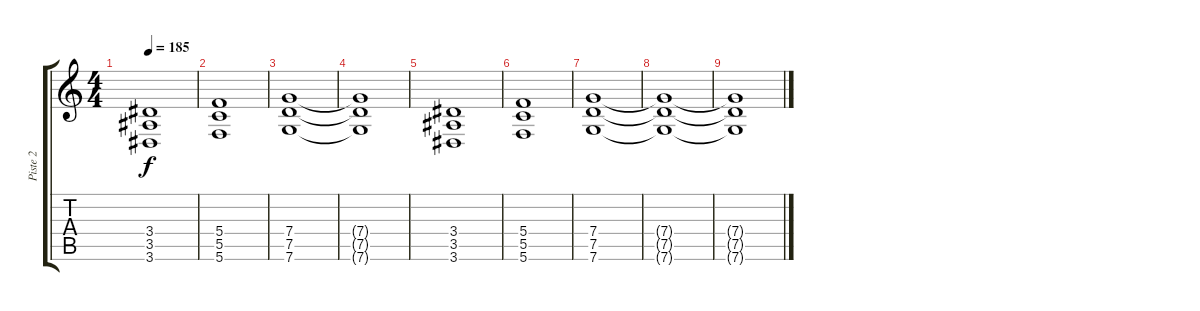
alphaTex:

\track ("Piste 2" "Piste 2") {instrument distortionguitar}
\staff {score tabs}
\tuning (D4 A3 F3 C3 G2 C2) {hide}
\ts (4 4)
\tempo 185
\clef g2
\ks c
(3.4 3.5 3.6).1{dy f} |
(5.4 5.5 5.6).1 |
(7.4 7.5 7.6).1 |
(7.4{t} 7.5{t} 7.6{t}).1 |
(3.4 3.5 3.6).1 |
(5.4 5.5 5.6).1 |
(7.4 7.5 7.6).1 |
(7.4{t} 7.5{t} 7.6{t}).1 |
(7.4{t} 7.5{t} 7.6{t}).1
